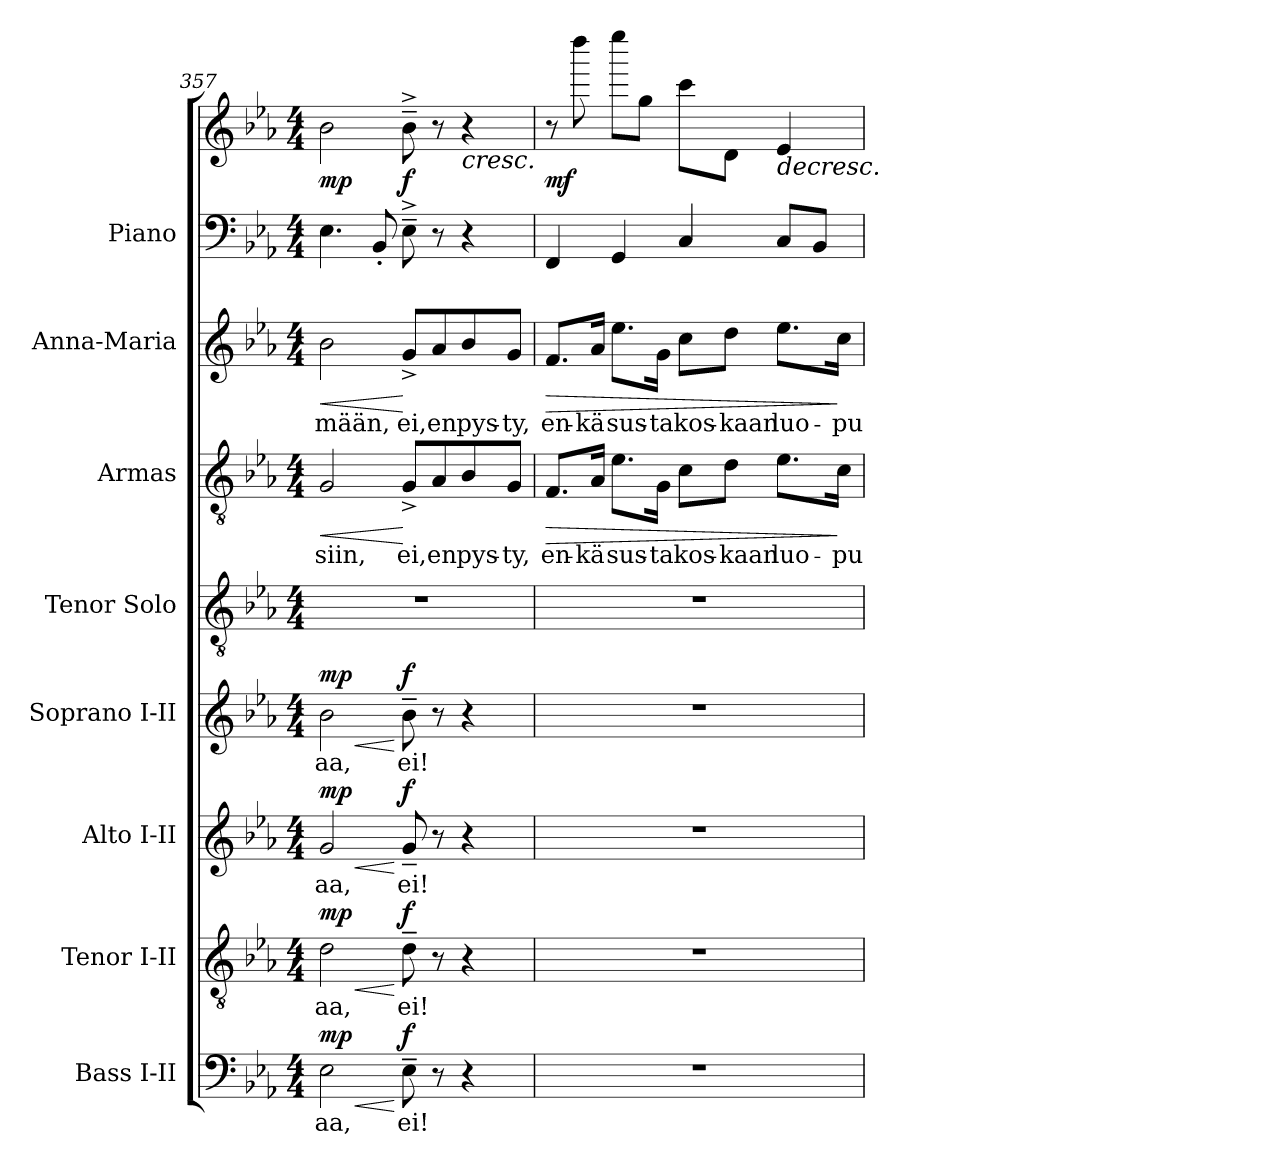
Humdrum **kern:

**kern	**text	**dynam	**kern	**text	**dynam	**kern	**text	**dynam	**kern	**text	**dynam	**kern	**kern	**text	**dynam	**kern	**text	**dynam	**kern	**kern	**dynam
*part8	*part8	*part8	*part7	*part7	*part7	*part6	*part6	*part6	*part5	*part5	*part5	*part4	*part3	*part3	*part3	*part2	*part2	*part2	*part1	*part1	*part1
*staff9	*staff9	*staff9	*staff8	*staff8	*staff8	*staff7	*staff7	*staff7	*staff6	*staff6	*staff6	*staff5	*staff4	*staff4	*staff4	*staff3	*staff3	*staff3	*staff2	*staff1	*staff1/2
*I"Bass I-II	*	*	*I"Tenor I-II	*	*	*I"Alto I-II	*	*	*I"Soprano I-II	*	*	*I"Tenor Solo	*I"Armas	*	*	*I"Anna-Maria	*	*	*I"Piano	*	*
*I'B.	*	*	*I'T.	*	*	*I'A.	*	*	*I'S.	*	*	*I'T. Solo	*I'Armas	*	*	*I'A-M	*	*	*I'Pno.	*	*
!!LO:PB:g=z
*clefF4	*	*	*clefGv2	*	*	*clefG2	*	*	*clefG2	*	*	*clefGv2	*clefGv2	*	*	*clefG2	*	*	*clefF4	*clefG2	*
*	*	*	*ITrd7c12	*	*	*	*	*	*	*	*	*ITrd7c12	*ITrd7c12	*	*	*	*	*	*	*	*
*k[b-e-a-]	*	*	*k[b-e-a-]	*	*	*k[b-e-a-]	*	*	*k[b-e-a-]	*	*	*k[b-e-a-]	*k[b-e-a-]	*	*	*k[b-e-a-]	*	*	*k[b-e-a-]	*k[b-e-a-]	*
*E-:	*	*	*E-:	*	*	*E-:	*	*	*E-:	*	*	*E-:	*E-:	*	*	*E-:	*	*	*E-:	*E-:	*
*M4/4	*	*	*M4/4	*	*	*M4/4	*	*	*M4/4	*	*	*M4/4	*M4/4	*	*	*M4/4	*	*	*M4/4	*M4/4	*
=357	=357	=357	=357	=357	=357	=357	=357	=357	=357	=357	=357	=357	=357	=357	=357	=357	=357	=357	=357	=357	=357
!	!LO:LY:b:color=#000000	!LO:HP:b	!	!	!	!	!	!	!	!	!	!	!	!	!	!	!	!	!	!	!
!	!	!	!	!LO:LY:b:color=#000000	!LO:HP:b	!	!	!	!	!	!	!	!	!	!	!	!	!	!	!	!
!	!	!	!	!	!	!	!LO:LY:b:color=#000000	!LO:HP:b	!	!	!	!	!	!	!	!	!	!	!	!	!
!	!	!	!	!	!	!	!	!	!	!LO:LY:b:color=#000000	!LO:HP:b	!	!	!	!	!	!	!	!	!	!
!	!	!	!	!	!	!	!	!	!	!	!	!	!	!LO:LY:b:color=#000000	!LO:HP:b	!	!	!	!	!	!
!	!	!	!	!	!	!	!	!	!	!	!	!	!	!	!	!	!LO:LY:b:color=#000000	!LO:HP:b	!	!	!
2E-i\	-aa,	< mp	2Di\	-aa,	< mp	2gi/	-aa,	< mp	2b-i\	-aa,	< mp	1r	2GGi/	-siin,	<	2b-i\	-mään,	<	4.E-i\	2b-i\	mp
.	.	.	.	.	.	.	.	.	.	.	.	.	.	.	.	.	.	.	8BB-'i/	.	[
!	!LO:LY:b:color=#000000	!	!	!	!	!	!	!	!	!	!	!	!	!	!	!	!	!	!	!	!
!	!	!	!	!LO:LY:b:color=#000000	!	!	!	!	!	!	!	!	!	!	!	!	!	!	!	!	!
!	!	!	!	!	!	!	!LO:LY:b:color=#000000	!	!	!	!	!	!	!	!	!	!	!	!	!	!
!	!	!	!	!	!	!	!	!	!	!LO:LY:b:color=#000000	!	!	!	!	!	!	!	!	!	!	!
!	!	!	!	!	!	!	!	!	!	!	!	!	!	!LO:LY:b:color=#000000	!	!	!	!	!	!	!
!	!	!	!	!	!	!	!	!	!	!	!	!	!	!	!	!	!LO:LY:b:color=#000000	!	!	!	!
8E-~i\	ei!	[ f	8D~i\	ei!	[ f	8g~i/	ei!	[ f	8b-~i\	ei!	[ f	.	8GG^i/L	ei,	[	8g^i/L	ei,	[	8E-~^i\	8b-~^i\	f
!	!	!	!	!	!	!	!	!	!	!	!	!	!	!LO:LY:b:color=#000000	!	!	!	!	!	!	!
!	!	!	!	!	!	!	!	!	!	!	!	!	!	!	!	!	!LO:LY:b:color=#000000	!	!	!	!
8r	.	.	8r	.	.	8r	.	.	8r	.	.	.	8AA-i/	en	.	8a-i/	en	.	8r	8r	.
!	!	!	!	!	!	!	!	!	!	!	!	!	!	!LO:LY:b:color=#000000	!	!	!	!	!	!	!
!	!	!	!	!	!	!	!	!	!	!	!	!	!	!	!	!	!LO:LY:b:color=#000000	!	!	!	!LO:HP:b
4r	.	.	4r	.	.	4r	.	.	4r	.	.	.	8BB-i/	pys-	.	8b-i/	pys-	.	4r	4r	<
!	!	!	!	!	!	!	!	!	!	!	!	!	!	!LO:LY:b:color=#000000	!	!	!	!	!	!	!
!	!	!	!	!	!	!	!	!	!	!	!	!	!	!	!	!	!LO:LY:b:color=#000000	!	!	!	!
.	.	.	.	.	.	.	.	.	.	.	.	.	8GGi/J	-ty,	.	8gi/J	-ty,	.	.	.	.
=358	=358	=358	=358	=358	=358	=358	=358	=358	=358	=358	=358	=358	=358	=358	=358	=358	=358	=358	=358	=358	=358
!	!	!	!	!	!	!	!	!	!	!	!	!	!	!LO:LY:b:color=#000000	!LO:HP:b	!	!	!	!	!	!
!	!	!	!	!	!	!	!	!	!	!	!	!	!	!	!	!	!LO:LY:b:color=#000000	!LO:HP:b	!	!	!
1r	.	.	1r	.	.	1r	.	.	1r	.	.	1r	8.FFi/L	en-	>	8.fi/L	en-	>	4FFi/	8r	mf
.	.	.	.	.	.	.	.	.	.	.	.	.	.	.	.	.	.	.	.	8ddddi\	.
!	!	!	!	!	!	!	!	!	!	!	!	!	!	!LO:LY:b:color=#000000	!	!	!	!	!	!	!
!	!	!	!	!	!	!	!	!	!	!	!	!	!	!	!	!	!LO:LY:b:color=#000000	!	!	!	!
.	.	.	.	.	.	.	.	.	.	.	.	.	16AA-i/Jk	-kä	.	16a-i/Jk	-kä	.	.	.	.
!	!	!	!	!	!	!	!	!	!	!	!	!	!	!LO:LY:b:color=#000000	!	!	!	!	!	!	!
!	!	!	!	!	!	!	!	!	!	!	!	!	!	!	!	!	!LO:LY:b:color=#000000	!	!	!	!
.	.	.	.	.	.	.	.	.	.	.	.	.	8.E-i\L	sus-	.	8.ee-i\L	sus-	.	4GGi/	8eeee-i\L	]
.	.	.	.	.	.	.	.	.	.	.	.	.	.	.	.	.	.	.	.	8ggi\J	.
!	!	!	!	!	!	!	!	!	!	!	!	!	!	!LO:LY:b:color=#000000	!	!	!	!	!	!	!
!	!	!	!	!	!	!	!	!	!	!	!	!	!	!	!	!	!LO:LY:b:color=#000000	!	!	!	!
.	.	.	.	.	.	.	.	.	.	.	.	.	16GGi\Jk	-ta	.	16gi\Jk	-ta	.	.	.	.
!	!	!	!	!	!	!	!	!	!	!	!	!	!	!LO:LY:b:color=#000000	!	!	!	!	!	!	!
!	!	!	!	!	!	!	!	!	!	!	!	!	!	!	!	!	!LO:LY:b:color=#000000	!	!	!	!
.	.	.	.	.	.	.	.	.	.	.	.	.	8Ci\L	kos-	.	8cci\L	kos-	.	4Ci/	8ccci\L	.
!	!	!	!	!	!	!	!	!	!	!	!	!	!	!LO:LY:b:color=#000000	!	!	!	!	!	!	!
!	!	!	!	!	!	!	!	!	!	!	!	!	!	!	!	!	!LO:LY:b:color=#000000	!	!	!	!
.	.	.	.	.	.	.	.	.	.	.	.	.	8Di\J	-kaan	.	8ddi\J	-kaan	.	.	8di\J	.
!	!	!	!	!	!	!	!	!	!	!	!	!	!	!LO:LY:b:color=#000000	!	!	!	!	!	!	!
!	!	!	!	!	!	!	!	!	!	!	!	!	!	!	!	!	!LO:LY:b:color=#000000	!	!	!	!LO:HP:b
.	.	.	.	.	.	.	.	.	.	.	.	.	8.E-i\L	luo-	.	8.ee-i\L	luo-	.	8Ci/L	4e-i/	>
.	.	.	.	.	.	.	.	.	.	.	.	.	.	.	.	.	.	.	8BB-i/J	.	.
!	!	!	!	!	!	!	!	!	!	!	!	!	!	!LO:LY:b:color=#000000	!	!	!	!	!	!	!
!	!	!	!	!	!	!	!	!	!	!	!	!	!	!	!	!	!LO:LY:b:color=#000000	!	!	!	!
.	.	.	.	.	.	.	.	.	.	.	.	.	16Ci\Jk	-pu-	]	16cci\Jk	-pu-	]	.	.	.
=	=	=	=	=	=	=	=	=	=	=	=	=	=	=	=	=	=	=	=	=	=
*-	*-	*-	*-	*-	*-	*-	*-	*-	*-	*-	*-	*-	*-	*-	*-	*-	*-	*-	*-	*-	*-
